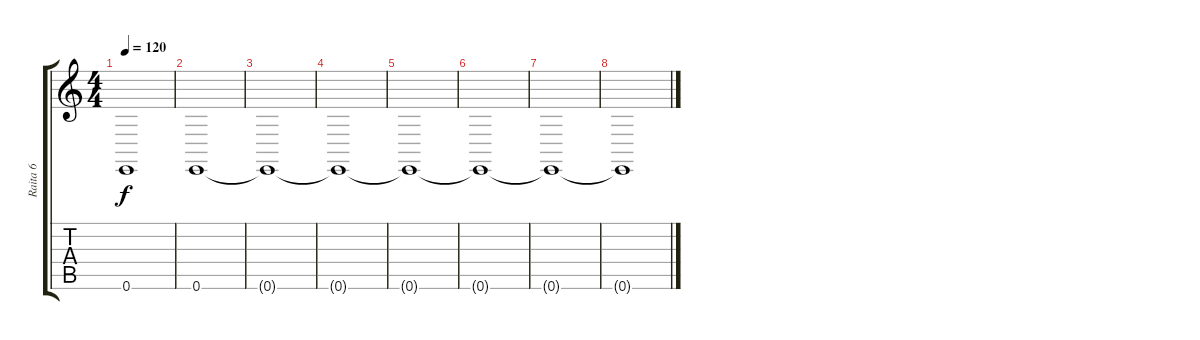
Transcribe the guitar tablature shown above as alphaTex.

\track ("Raita 6" "Raita 6") {instrument stringensemble1}
\staff {score tabs}
\tuning (E4 B3 G3 D3 A2 E2) {hide}
\ts (4 4)
\tempo 120
\clef g2
\ks c
0.6{t}.1{dy f} |
0.6.1 |
0.6{t}.1 |
0.6{t}.1 |
0.6{t}.1 |
0.6{t}.1 |
0.6{t}.1{volume 0} |
0.6{t}.1
